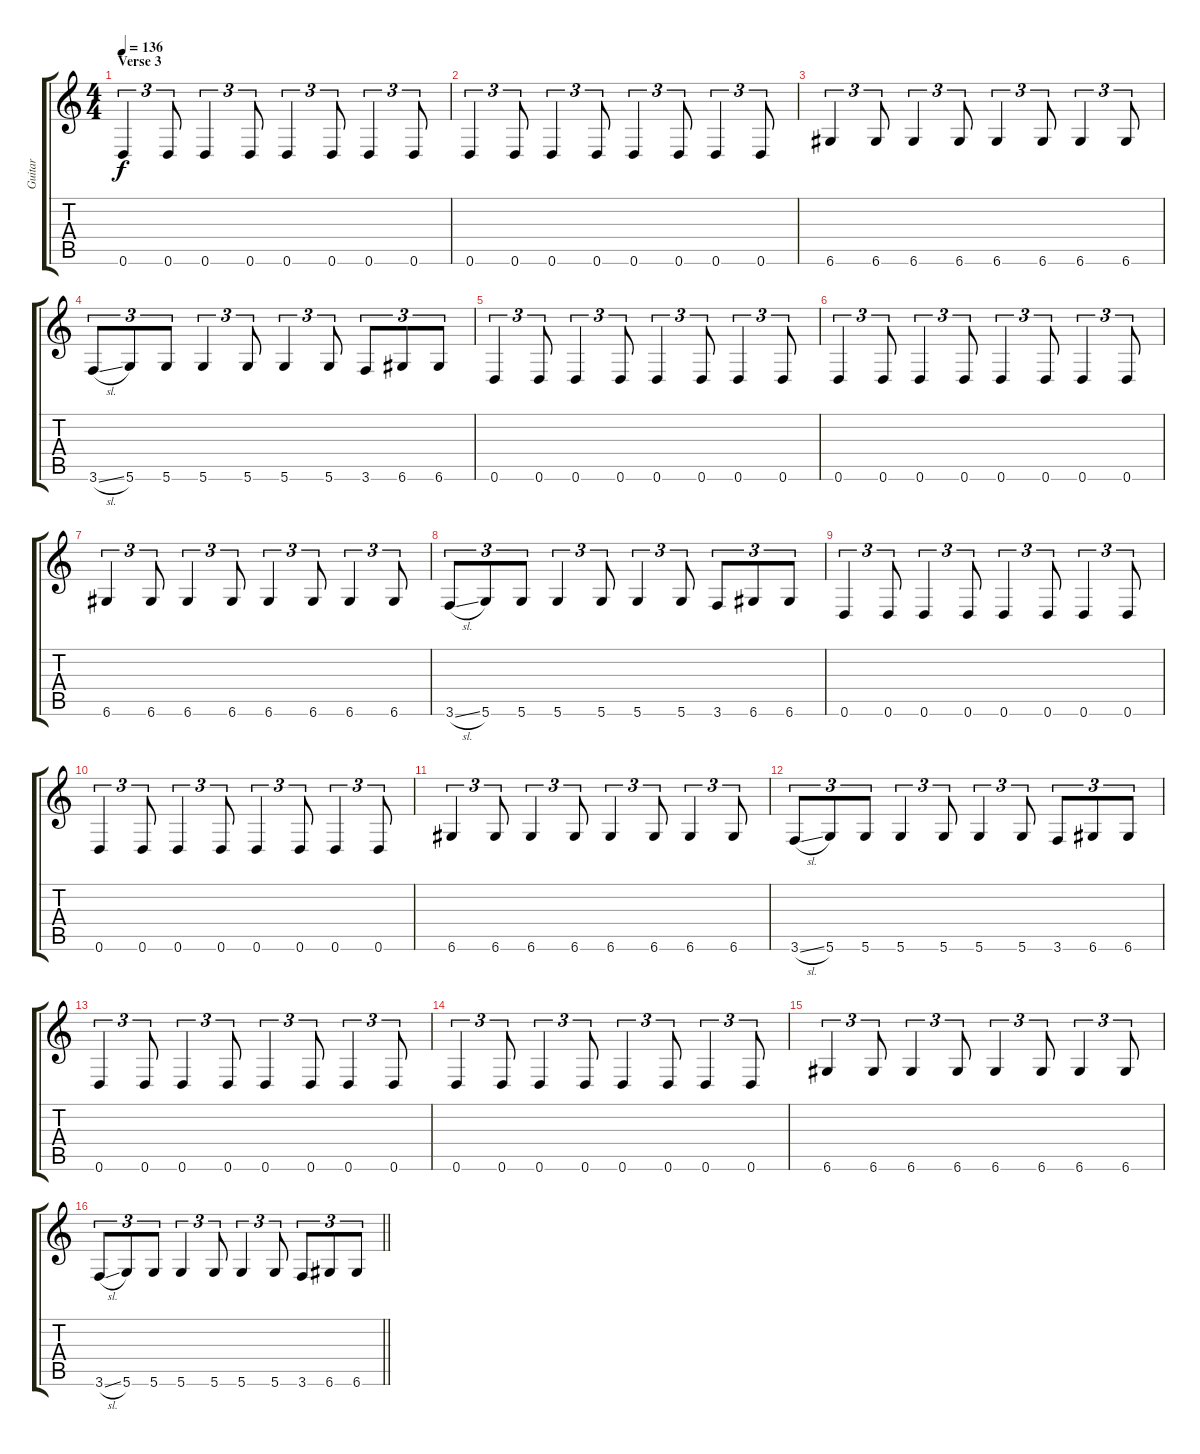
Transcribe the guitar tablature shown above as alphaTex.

\track ("Guitar" "Guitar") {instrument distortionguitar}
\staff {score tabs}
\tuning (D4 A3 F3 C3 G2 D2) {hide}
\ts (4 4)
\section ("" "Verse 3")
\tempo 136
\clef g2
\ks c
0.6.4{tu (3 2) dy f} 0.6.8{tu (3 2)} 0.6.4{tu (3 2)} 0.6.8{tu (3 2)} 0.6.4{tu (3 2)} 0.6.8{tu (3 2)} 0.6.4{tu (3 2)} 0.6.8{tu (3 2)} |
0.6.4{tu (3 2)} 0.6.8{tu (3 2)} 0.6.4{tu (3 2)} 0.6.8{tu (3 2)} 0.6.4{tu (3 2)} 0.6.8{tu (3 2)} 0.6.4{tu (3 2)} 0.6.8{tu (3 2)} |
6.6.4{tu (3 2)} 6.6.8{tu (3 2)} 6.6.4{tu (3 2)} 6.6.8{tu (3 2)} 6.6.4{tu (3 2)} 6.6.8{tu (3 2)} 6.6.4{tu (3 2)} 6.6.8{tu (3 2)} |
3.6{sl}.8{tu (3 2)} 5.6.8{tu (3 2)} 5.6.8{tu (3 2)} 5.6.4{tu (3 2)} 5.6.8{tu (3 2)} 5.6.4{tu (3 2)} 5.6.8{tu (3 2)} 3.6.8{tu (3 2)} 6.6.8{tu (3 2)} 6.6.8{tu (3 2)} |
0.6.4{tu (3 2)} 0.6.8{tu (3 2)} 0.6.4{tu (3 2)} 0.6.8{tu (3 2)} 0.6.4{tu (3 2)} 0.6.8{tu (3 2)} 0.6.4{tu (3 2)} 0.6.8{tu (3 2)} |
0.6.4{tu (3 2)} 0.6.8{tu (3 2)} 0.6.4{tu (3 2)} 0.6.8{tu (3 2)} 0.6.4{tu (3 2)} 0.6.8{tu (3 2)} 0.6.4{tu (3 2)} 0.6.8{tu (3 2)} |
6.6.4{tu (3 2)} 6.6.8{tu (3 2)} 6.6.4{tu (3 2)} 6.6.8{tu (3 2)} 6.6.4{tu (3 2)} 6.6.8{tu (3 2)} 6.6.4{tu (3 2)} 6.6.8{tu (3 2)} |
3.6{sl}.8{tu (3 2)} 5.6.8{tu (3 2)} 5.6.8{tu (3 2)} 5.6.4{tu (3 2)} 5.6.8{tu (3 2)} 5.6.4{tu (3 2)} 5.6.8{tu (3 2)} 3.6.8{tu (3 2)} 6.6.8{tu (3 2)} 6.6.8{tu (3 2)} |
0.6.4{tu (3 2)} 0.6.8{tu (3 2)} 0.6.4{tu (3 2)} 0.6.8{tu (3 2)} 0.6.4{tu (3 2)} 0.6.8{tu (3 2)} 0.6.4{tu (3 2)} 0.6.8{tu (3 2)} |
0.6.4{tu (3 2)} 0.6.8{tu (3 2)} 0.6.4{tu (3 2)} 0.6.8{tu (3 2)} 0.6.4{tu (3 2)} 0.6.8{tu (3 2)} 0.6.4{tu (3 2)} 0.6.8{tu (3 2)} |
6.6.4{tu (3 2)} 6.6.8{tu (3 2)} 6.6.4{tu (3 2)} 6.6.8{tu (3 2)} 6.6.4{tu (3 2)} 6.6.8{tu (3 2)} 6.6.4{tu (3 2)} 6.6.8{tu (3 2)} |
3.6{sl}.8{tu (3 2)} 5.6.8{tu (3 2)} 5.6.8{tu (3 2)} 5.6.4{tu (3 2)} 5.6.8{tu (3 2)} 5.6.4{tu (3 2)} 5.6.8{tu (3 2)} 3.6.8{tu (3 2)} 6.6.8{tu (3 2)} 6.6.8{tu (3 2)} |
0.6.4{tu (3 2)} 0.6.8{tu (3 2)} 0.6.4{tu (3 2)} 0.6.8{tu (3 2)} 0.6.4{tu (3 2)} 0.6.8{tu (3 2)} 0.6.4{tu (3 2)} 0.6.8{tu (3 2)} |
0.6.4{tu (3 2)} 0.6.8{tu (3 2)} 0.6.4{tu (3 2)} 0.6.8{tu (3 2)} 0.6.4{tu (3 2)} 0.6.8{tu (3 2)} 0.6.4{tu (3 2)} 0.6.8{tu (3 2)} |
6.6.4{tu (3 2)} 6.6.8{tu (3 2)} 6.6.4{tu (3 2)} 6.6.8{tu (3 2)} 6.6.4{tu (3 2)} 6.6.8{tu (3 2)} 6.6.4{tu (3 2)} 6.6.8{tu (3 2)} |
\barLineRight lightlight
3.6{sl}.8{tu (3 2)} 5.6.8{tu (3 2)} 5.6.8{tu (3 2)} 5.6.4{tu (3 2)} 5.6.8{tu (3 2)} 5.6.4{tu (3 2)} 5.6.8{tu (3 2)} 3.6.8{tu (3 2)} 6.6.8{tu (3 2)} 6.6.8{tu (3 2)}
